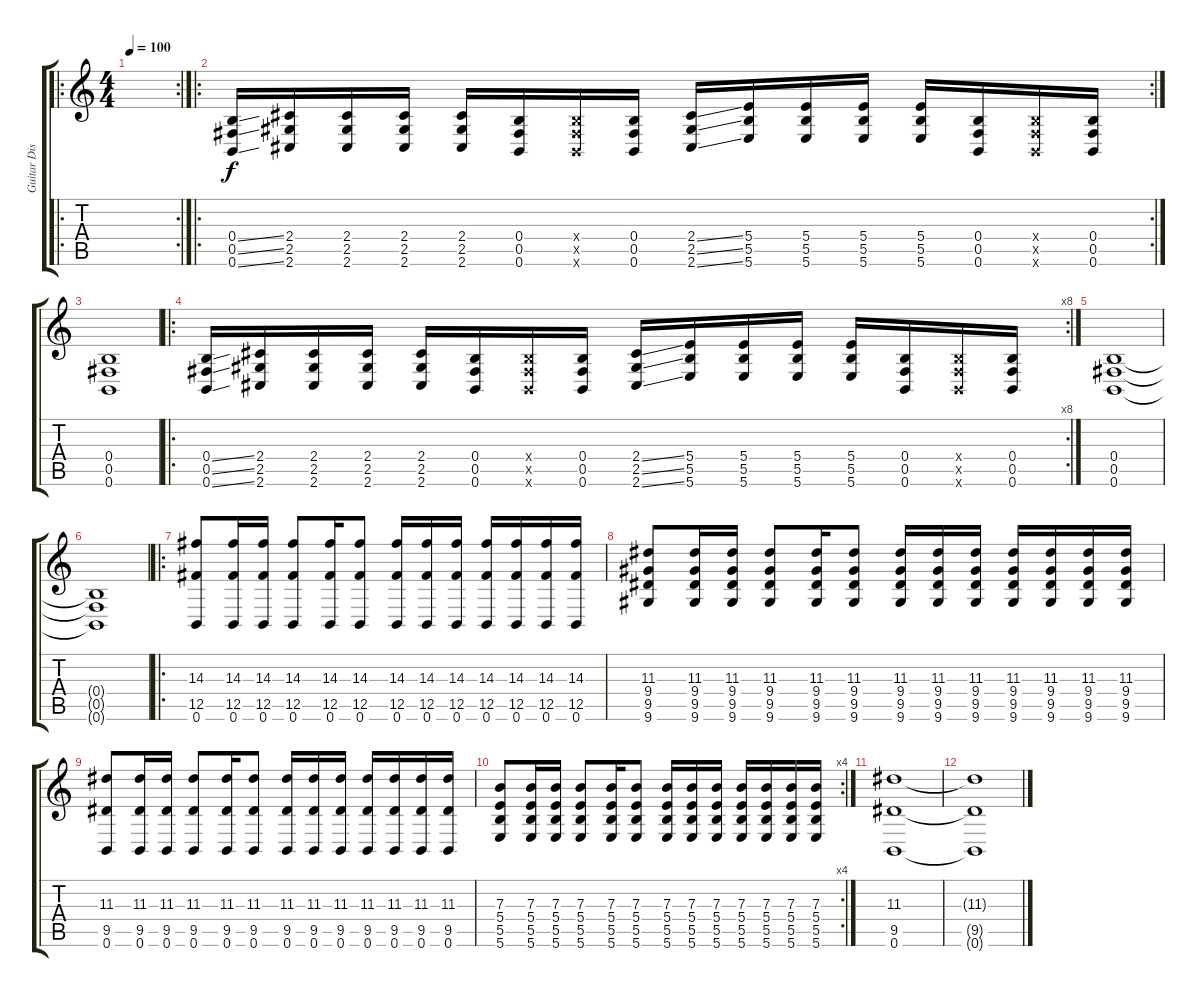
\track ("Guitar Distortion" "Guitar Dis") {instrument distortionguitar}
\staff {score tabs}
\tuning (Db4 Ab3 E3 B2 Gb2 B1) {hide}
\ro
\rc 2
\ts (4 4)
\tempo 100
\clef g2
\ks c
|
\ro
\rc 2
(0.4{ss} 0.5{ss} 0.6{ss}).16 (2.4 2.5 2.6).16 (2.4 2.5 2.6).16 (2.4 2.5 2.6).16 (2.4 2.5 2.6).16 (0.4 0.5 0.6).16 (0.4{x} 0.5{x} 0.6{x}).16 (0.4 0.5 0.6).16 (2.4{ss} 2.5{ss} 2.6{ss}).16 (5.4 5.5 5.6).16 (5.4 5.5 5.6).16 (5.4 5.5 5.6).16 (5.4 5.5 5.6).16 (0.4 0.5 0.6).16 (0.4{x} 0.5{x} 0.6{x}).16 (0.4 0.5 0.6).16 |
(0.4 0.5 0.6).1 |
\ro
\rc 8
(0.4{ss} 0.5{ss} 0.6{ss}).16 (2.4 2.5 2.6).16 (2.4 2.5 2.6).16 (2.4 2.5 2.6).16 (2.4 2.5 2.6).16 (0.4 0.5 0.6).16 (0.4{x} 0.5{x} 0.6{x}).16 (0.4 0.5 0.6).16 (2.4{ss} 2.5{ss} 2.6{ss}).16 (5.4 5.5 5.6).16 (5.4 5.5 5.6).16 (5.4 5.5 5.6).16 (5.4 5.5 5.6).16 (0.4 0.5 0.6).16 (0.4{x} 0.5{x} 0.6{x}).16 (0.4 0.5 0.6).16 |
(0.4 0.5 0.6).1 |
(0.4{t} 0.5{t} 0.6{t}).1 |
\ro
(14.3 12.5 0.6).8 (14.3 12.5 0.6).16 (14.3 12.5 0.6).16 (14.3 12.5 0.6).8 (14.3 12.5 0.6).16 (14.3 12.5 0.6).8 (14.3 12.5 0.6).16 (14.3 12.5 0.6).16 (14.3 12.5 0.6).16 (14.3 12.5 0.6).16 (14.3 12.5 0.6).16 (14.3 12.5 0.6).16 (14.3 12.5 0.6).16 |
(11.3 9.4 9.5 9.6).8 (11.3 9.4 9.5 9.6).16 (11.3 9.4 9.5 9.6).16 (11.3 9.4 9.5 9.6).8 (11.3 9.4 9.5 9.6).16 (11.3 9.4 9.5 9.6).8 (11.3 9.4 9.5 9.6).16 (11.3 9.4 9.5 9.6).16 (11.3 9.4 9.5 9.6).16 (11.3 9.4 9.5 9.6).16 (11.3 9.4 9.5 9.6).16 (11.3 9.4 9.5 9.6).16 (11.3 9.4 9.5 9.6).16 |
(11.3 9.5 0.6).8 (11.3 9.5 0.6).16 (11.3 9.5 0.6).16 (11.3 9.5 0.6).8 (11.3 9.5 0.6).16 (11.3 9.5 0.6).8 (11.3 9.5 0.6).16 (11.3 9.5 0.6).16 (11.3 9.5 0.6).16 (11.3 9.5 0.6).16 (11.3 9.5 0.6).16 (11.3 9.5 0.6).16 (11.3 9.5 0.6).16 |
\rc 4
(7.3 5.4 5.5 5.6).8 (7.3 5.4 5.5 5.6).16 (7.3 5.4 5.5 5.6).16 (7.3 5.4 5.5 5.6).8 (7.3 5.4 5.5 5.6).16 (7.3 5.4 5.5 5.6).8 (7.3 5.4 5.5 5.6).16 (7.3 5.4 5.5 5.6).16 (7.3 5.4 5.5 5.6).16 (7.3 5.4 5.5 5.6).16 (7.3 5.4 5.5 5.6).16 (7.3 5.4 5.5 5.6).16 (7.3 5.4 5.5 5.6).16 |
(11.3 9.5 0.6).1 |
(11.3{t} 9.5{t} 0.6{t}).1
